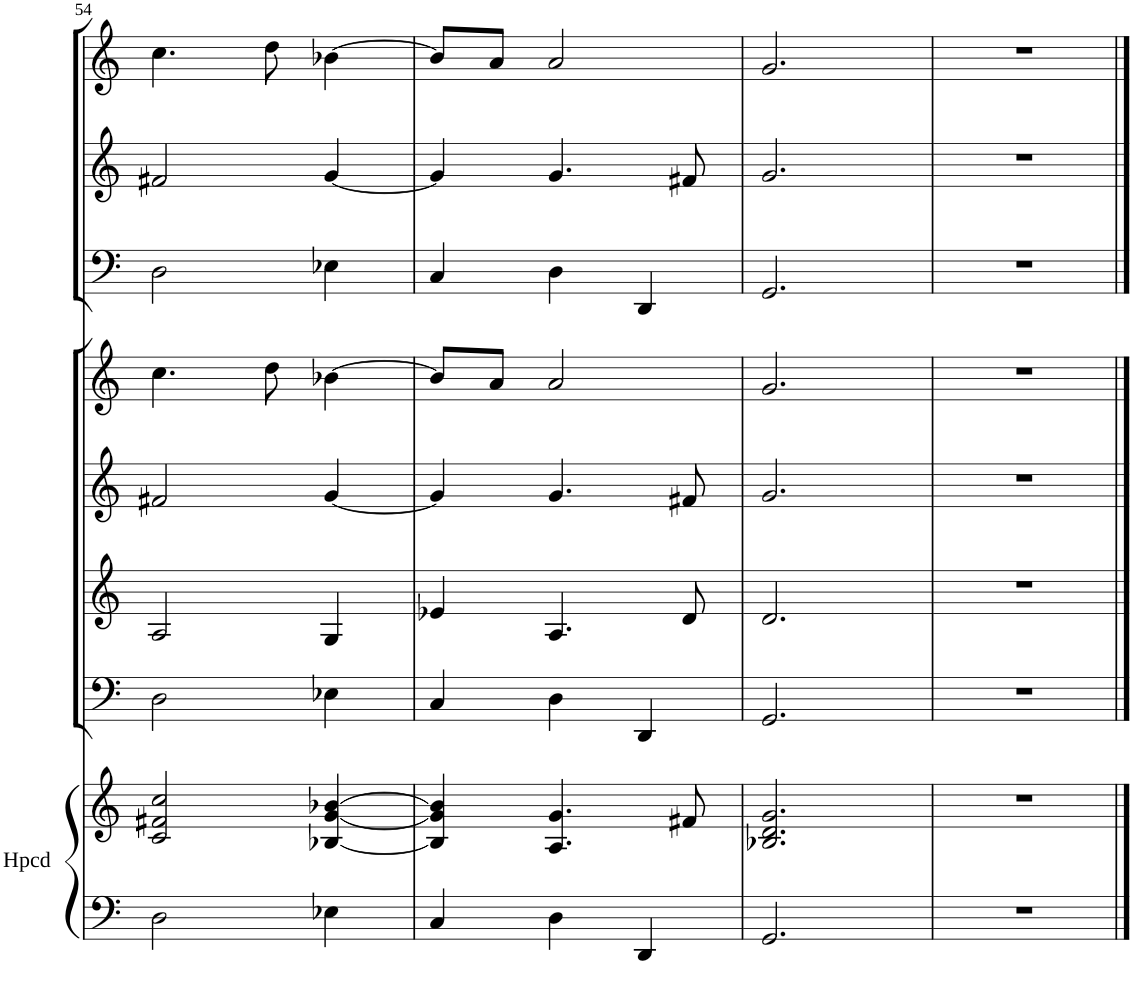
**kern	**kern	**kern	**kern	**kern	**kern	**kern	**kern	**kern
*part8	*part8	*part7	*part6	*part5	*part4	*part3	*part2	*part1
*staff9	*staff8	*staff7	*staff6	*staff5	*staff4	*staff3	*staff2	*staff1
*I"Harpsichord	*	*I"Double-bass	*I"Viola	*I"Violin II	*I"Violin I	*I"Cello solo	*I"Violin solo II	*I"Violin solo I
*I'Hpcd	*	*	*	*	*	*	*I'Vln	*I'Vln
!!LO:PB:g=z
*clefF4	*clefG2	*clefF4	*clefG2	*clefG2	*clefG2	*clefF4	*clefG2	*clefG2
*k[]	*k[]	*k[]	*k[]	*k[]	*k[]	*k[]	*k[]	*k[]
*M3/4	*M3/4	*M3/4	*M3/4	*M3/4	*M3/4	*M3/4	*M3/4	*M3/4
=54	=54	=54	=54	=54	=54	=54	=54	=54
2D\	2c/ 2f#X/ 2cc/	2D\	2A/	2f#X/	4.cc\	2D\	2f#X/	4.cc\
.	.	.	.	.	8dd\	.	.	8dd\
4E-X\	[4B-X/ [4g/ [4b-X/	4E-X\	4G/	[4g/	[4b-X\	4E-X\	[4g/	[4b-X\
=55	=55	=55	=55	=55	=55	=55	=55	=55
4C/	4B-/] 4g/] 4b-/]	4C/	4e-X/	4g/]	8b-/L]	4C/	4g/]	8b-/L]
.	.	.	.	.	8a/J	.	.	8a/J
4D\	4.A/ 4.g/	4D\	4.A/	4.g/	2a/	4D\	4.g/	2a/
4DD/	.	4DD/	.	.	.	4DD/	.	.
.	8f#X/	.	8d/	8f#X/	.	.	8f#X/	.
=56	=56	=56	=56	=56	=56	=56	=56	=56
2.GG/	2.B-X/ 2.d/ 2.g/	2.GG/	2.d/	2.g/	2.g/	2.GG/	2.g/	2.g/
=57	=57	=57	=57	=57	=57	=57	=57	=57
2.r	2.r	2.r	2.r	2.r	2.r	2.r	2.r	2.r
==	==	==	==	==	==	==	==	==
*-	*-	*-	*-	*-	*-	*-	*-	*-
